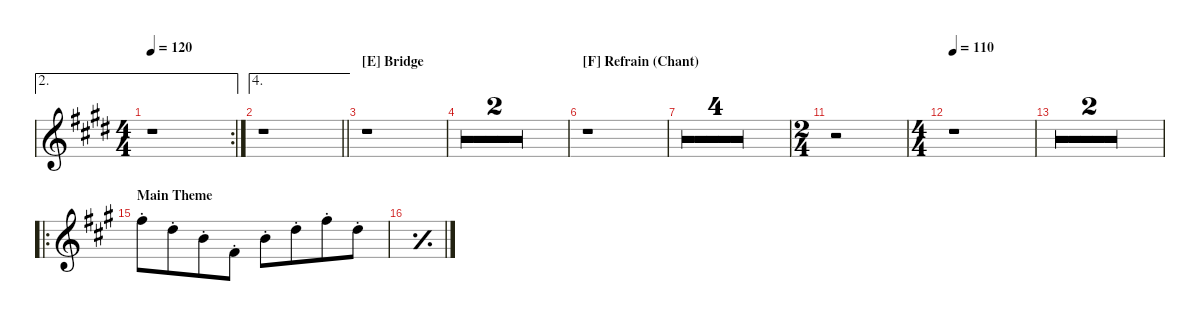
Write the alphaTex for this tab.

\defaultSystemsLayout 4
\hideDynamics
\bracketExtendMode nobrackets
\singleTrackTrackNamePolicy hidden
\multiTrackTrackNamePolicy hidden
\firstSystemTrackNameMode fullname
\firstSystemTrackNameOrientation horizontal
\otherSystemsTrackNameOrientation horizontal
\track ("Lead Keyboard" "Ld. Kbd.") {multiBarRest instrument fx3crystal}
\staff {score}
\tuning (E4 B3 G3 D3 A2 E2)
\ae 2
\rc 2
\ts (4 4)
\tempo 120
\clef g2
\ks e
r.1{dy mf} |
\ae 4
\barLineRight lightlight
r.1 |
\section ("E" "Bridge")
r.1 |
r.1 |
\barLineRight lightlight
r.1 |
\section ("F" "Refrain (Chant)")
r.1 |
r.1 |
r.1 |
r.1 |
r.1 |
\ts (2 4)
\beaming (8 2 2 2 2)
r.2 |
\ts (4 4)
\beaming (8 2 2 2 2)
\tempo 110
r.1 |
r.1 |
\barLineRight lightlight
r.1 |
\ro
\section ("" "Main Theme")
\ks f#minor
14.1{st acc #}.8{beam merge} 15.2{st acc forcenatural}.8{beam merge} 16.3{st acc forcenatural}.8{beam merge} 16.4{st acc #}.8 16.3{st acc forcenatural}.8{beam merge} 19.3{st acc forcenatural}.8{beam merge} 19.2{st acc #}.8{beam merge} 19.3{st acc forcenatural}.8 |
\simile simple
